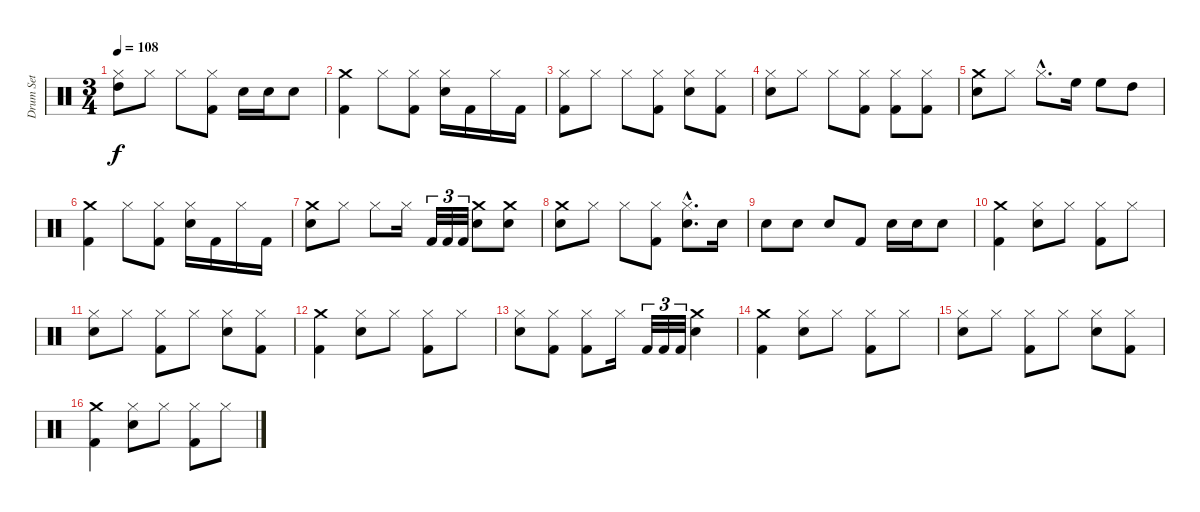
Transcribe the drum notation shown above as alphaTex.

\track ("Drum Set" "Drum Set") {instrument percussion}
\staff {score}
\articulation defaults
\ts (3 4)
\tempo 108
\clef neutral
\ks c
("Hi-Hat (closed)" "High Tom (hit)").8{dy f} "Hi-Hat (closed)".8 "Hi-Hat (closed)".8 ("Hi-Hat (closed)" "Kick (hit) 2").8 "Snare (hit) 2".16 "Snare (hit) 2".16 "Snare (hit) 2".8 |
("Crash medium (hit)" "Kick (hit) 2").4 "Hi-Hat (closed)".8 ("Hi-Hat (closed)" "Kick (hit) 2").8 ("Hi-Hat (closed)" "Snare (hit) 2").16 "Kick (hit) 2".16 "Hi-Hat (closed)".16 "Kick (hit) 2".16 |
("Hi-Hat (closed)" "Kick (hit) 2").8 "Hi-Hat (closed)".8 "Hi-Hat (closed)".8 ("Hi-Hat (closed)" "Kick (hit) 2").8 ("Hi-Hat (closed)" "Snare (hit) 2").8 ("Hi-Hat (closed)" "Kick (hit) 2").8 |
("Hi-Hat (closed)" "Snare (hit) 2").8 "Hi-Hat (closed)".8 "Hi-Hat (closed)".8 ("Hi-Hat (closed)" "Kick (hit) 2").8 ("Hi-Hat (closed)" "Kick (hit) 2").8 ("Hi-Hat (closed)" "Kick (hit) 2").8 |
("Crash medium (hit)" "Snare (hit) 2").8 "Hi-Hat (closed)".8 "Hi-Hat (closed)"{hac}.8{d} "High Floor Tom (hit)".16 "High Floor Tom (hit)".8 "High Tom (hit)".8 |
("Crash medium (hit)" "Kick (hit) 2").4 "Hi-Hat (closed)".8 ("Hi-Hat (closed)" "Kick (hit) 2").8 ("Hi-Hat (closed)" "Snare (hit) 2").16 "Kick (hit) 2".16 "Hi-Hat (closed)".16 "Kick (hit) 2".16 |
("Crash medium (hit)" "Snare (hit) 2").8 "Hi-Hat (closed)".8 "Hi-Hat (closed)".8 "Hi-Hat (closed)".16 "Kick (hit) 2".32{tu (3 2)} "Kick (hit) 2".32{tu (3 2)} "Kick (hit) 2".32{tu (3 2)} ("Crash medium (hit)" "Snare (hit) 2").8 ("Crash medium (hit)" "Snare (hit) 2").8 |
("Crash medium (hit)" "Snare (hit) 2").8 "Hi-Hat (closed)".8 "Hi-Hat (closed)".8 ("Hi-Hat (closed)" "Kick (hit) 2").8 ("Hi-Hat (closed)"{hac} "Snare (hit) 2"{hac}).8{d} "Snare (hit) 2".16 |
"Snare (hit) 2".8 "Snare (hit) 2".8 "Snare (hit) 2".8 "Kick (hit) 2".8 "Snare (hit) 2".16 "Snare (hit) 2".16 "Snare (hit) 2".8 |
("Crash medium (hit)" "Kick (hit) 2").4 ("Hi-Hat (closed)" "Snare (hit) 2").8 "Hi-Hat (closed)".8 ("Hi-Hat (closed)" "Kick (hit) 2").8 "Hi-Hat (closed)".8 |
("Hi-Hat (closed)" "Snare (hit) 2").8 "Hi-Hat (closed)".8 ("Hi-Hat (closed)" "Kick (hit) 2").8 "Hi-Hat (closed)".8 ("Hi-Hat (closed)" "Snare (hit) 2").8 ("Hi-Hat (closed)" "Kick (hit) 2").8 |
("Crash medium (hit)" "Kick (hit) 2").4 ("Hi-Hat (closed)" "Snare (hit) 2").8 "Hi-Hat (closed)".8 ("Hi-Hat (closed)" "Kick (hit) 2").8 "Hi-Hat (closed)".8 |
("Hi-Hat (closed)" "Snare (hit) 2").8 ("Hi-Hat (closed)" "Kick (hit) 2").8 ("Hi-Hat (closed)" "Kick (hit) 2").8 "Hi-Hat (closed)".16 "Kick (hit) 2".32{tu (3 2)} "Kick (hit) 2".32{tu (3 2)} "Kick (hit) 2".32{tu (3 2)} ("Crash medium (hit)" "Snare (hit) 2").4 |
("Crash medium (hit)" "Kick (hit) 2").4 ("Hi-Hat (closed)" "Snare (hit) 2").8 "Hi-Hat (closed)".8 ("Hi-Hat (closed)" "Kick (hit) 2").8 "Hi-Hat (closed)".8 |
("Hi-Hat (closed)" "Snare (hit) 2").8 "Hi-Hat (closed)".8 ("Hi-Hat (closed)" "Kick (hit) 2").8 "Hi-Hat (closed)".8 ("Hi-Hat (closed)" "Snare (hit) 2").8 ("Hi-Hat (closed)" "Kick (hit) 2").8 |
("Crash medium (hit)" "Kick (hit) 2").4 ("Hi-Hat (closed)" "Snare (hit) 2").8 "Hi-Hat (closed)".8 ("Hi-Hat (closed)" "Kick (hit) 2").8 "Hi-Hat (closed)".8
